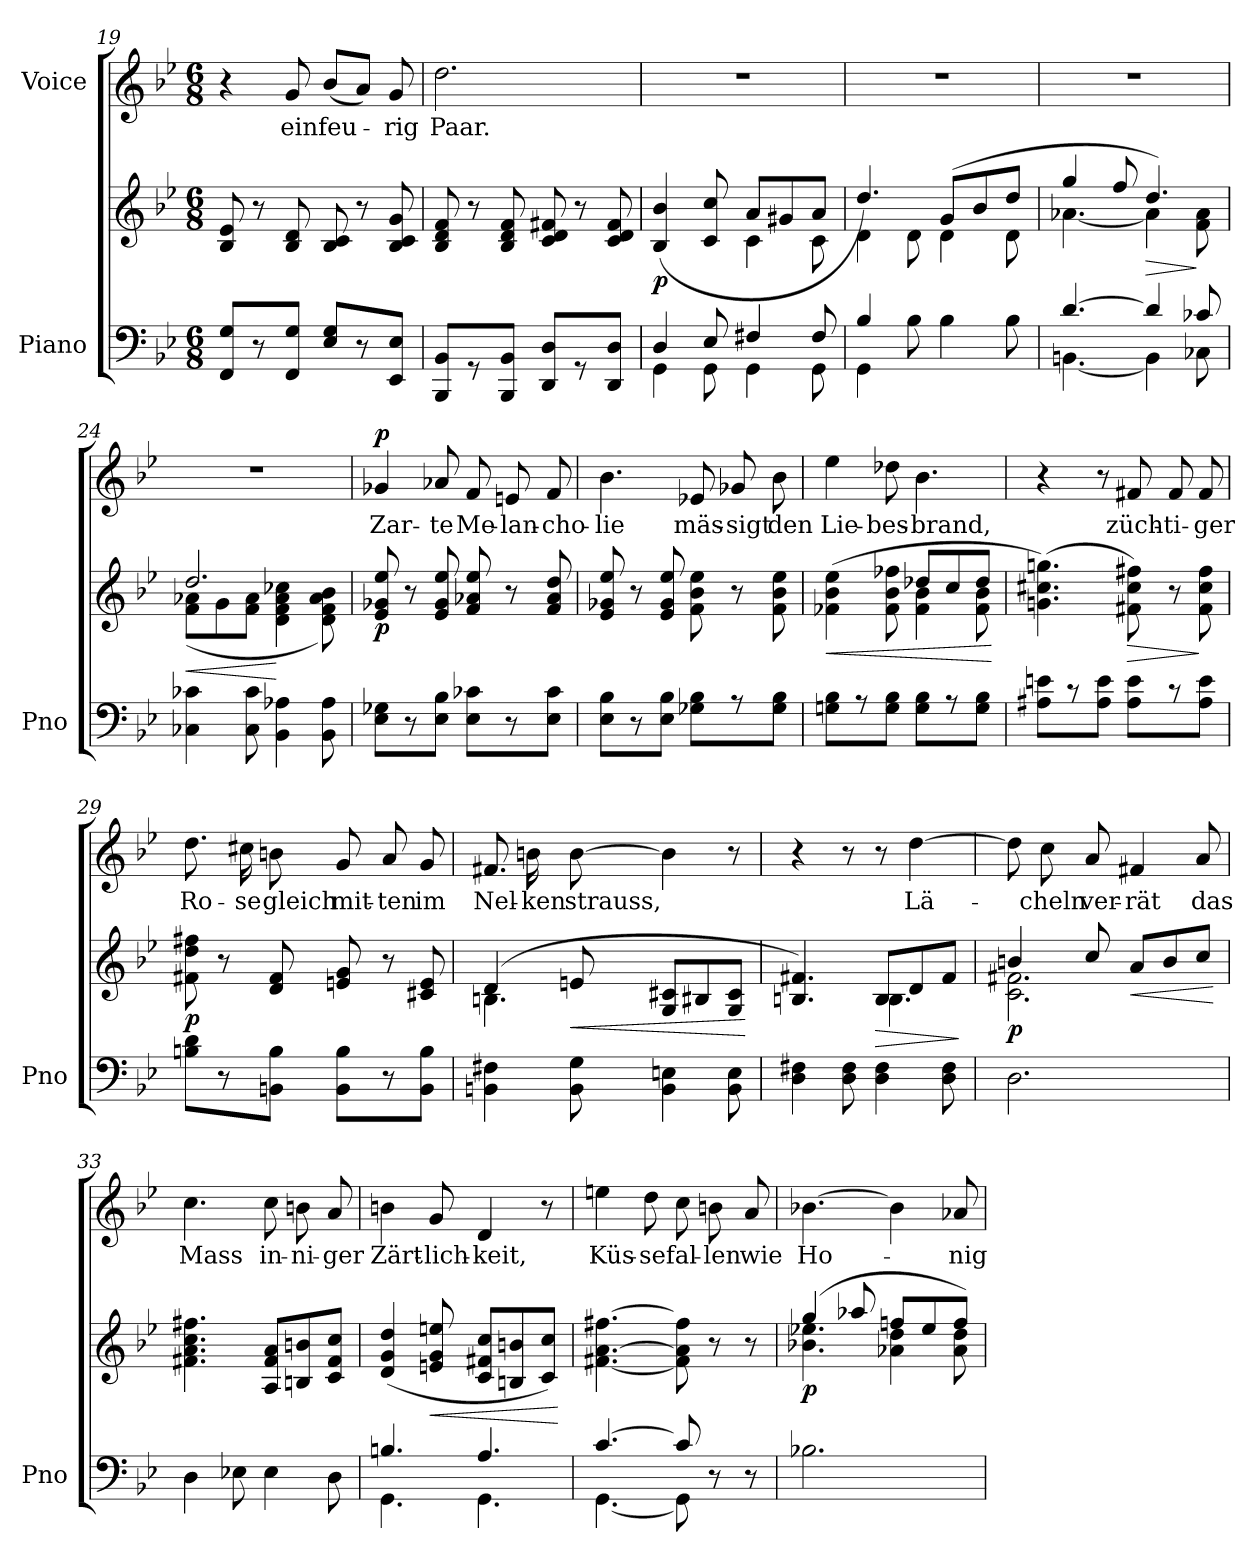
**kern	**kern	**dynam	**kern	**text	**dynam
*part2	*part2	*part2	*part1	*part1	*part1
*staff3	*staff2	*staff2/3	*staff1	*staff1	*staff1
*I"Piano	*	*	*I"Voice	*	*
*I'Pno	*	*	*	*	*
*clefF4	*clefG2	*	*clefG2	*	*
*k[b-e-]	*k[b-e-]	*	*k[b-e-]	*	*
*M6/8	*M6/8	*	*M6/8	*	*
=19	=19	=19	=19	=19	=19
8FF/ 8G/L	8B-/ 8e-/	.	4r	.	.
8r	8r	.	.	.	.
!	!	!	!	!LO:LY:b	!
8FF/ 8G/J	8B-/ 8d/	.	8g/	ein	.
!	!	!	!	!LO:LY:b	!
8E-/ 8G/L	8B-/ 8c/	.	(<8b-/L	feu-	.
8r	8r	.	8a/J)	.	.
!	!	!	!	!LO:LY:b	!
8EE-/ 8E-/J	8B-/ 8c/ 8g/	.	8g/	-rig	.
=20	=20	=20	=20	=20	=20
!	!	!	!	!LO:LY:b	!
8BBB-/ 8BB-/L	8B-/ 8d/ 8f/	.	2.dd\	Paar.	.
8r	8r	.	.	.	.
8BBB-/ 8BB-/J	8B-/ 8d/ 8f/	.	.	.	.
8DD/ 8D/L	8c/ 8d/ 8f#X/	.	.	.	.
8r	8r	.	.	.	.
8DD/ 8D/J	8c/ 8d/ 8f#/	.	.	.	.
=21	=21	=21	=21	=21	=21
*^	*^	*	*	*	*
!	!	!	!	!LO:DY:b	!	!	!
4D/	4GG\	(>4B-/ 4b-/	4.ryy	p	2.r	.	.
8E-/	8GG\	8c/ 8cc/	.	.	.	.	.
4F#X/	4GG\	8a/L	4c\	.	.	.	.
.	.	8g#X/	.	.	.	.	.
8F#/	8GG\	8a/J	8c\	.	.	.	.
=22	=22	=22	=22	=22	=22	=22	=22
4B-/	4GG\	4.dd/)	4d\	.	2.r	.	.
8B-\	2ryy	.	8d\	.	.	.	.
4B-\	.	(>8g/L	4d\	.	.	.	.
.	.	8b-/	.	.	.	.	.
8B-\	.	8dd/J	8d\	.	.	.	.
!!LO:PB:g=z
=23	=23	=23	=23	=23	=23	=23	=23
[4.d/	[4.BBn\	4gg/	[4.a-X\	.	2.r	.	.
.	.	8ff/	.	.	.	.	.
!	!	!	!	!LO:HP:b	!	!	!
4d/]	4BB\]	4.dd/)	4a-\]	>	.	.	.
8c-X/	8C-X\	.	8f\ 8a-\	]	.	.	.
=24	=24	=24	=24	=24	=24	=24	=24
!	!	!	!	!LO:HP:b	!	!	!
*v	*v	*	*	*	*	*	*
4C-X\ 4c-X\	2.dd/	(<8f\ 8a-X\L	<	2.r	.	.
.	.	8g\	.	.	.	.
8C-\ 8c-\	.	8f\ 8a-\J	.	.	.	.
4BB-\ 4A-X\	.	4d\ 4f\ 4a-\ 4cc-X\	[	.	.	.
8BB-\ 8A-\	.	8d\ 8f\ 8a-\ 8b-\)	.	.	.	.
=25	=25	=25	=25	=25	=25	=25
!	!	!	!LO:DY:b	!	!LO:LY:b	!LO:DY:a
*	*v	*v	*	*	*	*
8E-\ 8G-X\L	8e-/ 8g-X/ 8ee-/	p	4g-X/	Zar-	p
8r	8r	.	.	.	.
!	!	!	!	!LO:LY:b	!
8E-\ 8B-\J	8e-/ 8g-/ 8ee-/	.	8a-X/	-te	.
!	!	!	!	!LO:LY:b	!
8E-\ 8c-X\L	8f/ 8a-X/ 8ee-/	.	8f/	Me-	.
!	!	!	!	!LO:LY:b	!
8r	8r	.	8en/	-lan-	.
!	!	!	!	!LO:LY:b	!
8E-\ 8c-\J	8f/ 8a-/ 8dd/	.	8f/	-cho-	.
=26	=26	=26	=26	=26	=26
!	!	!	!	!LO:LY:b	!
8E-\ 8B-\L	8e-/ 8g-X/ 8ee-/	.	4.b-\	-lie	.
8r	8r	.	.	.	.
8E-\ 8B-\J	8e-/ 8g-/ 8ee-/	.	.	.	.
!	!	!	!	!LO:LY:b	!
8G-X\ 8B-\L	8f\ 8b-\ 8ee-\	.	8e-X/	mäs-	.
!	!	!	!	!LO:LY:b	!
8r	8r	.	8g-X/	-sigt	.
!	!	!	!	!LO:LY:b	!
8G-\ 8B-\J	8f\ 8b-\ 8ee-\	.	8b-\	den	.
=27	=27	=27	=27	=27	=27
!	!	!LO:HP:b	!	!LO:LY:b	!
*	*^	*	*	*	*
8Gn\ 8B-\L	(>4f-X\ 4b-\ 4ee-\	4.ryy	<	4ee-\	Lie-	.
8r	.	.	.	.	.	.
!	!	!	!	!	!LO:LY:b	!
8G\ 8B-\J	8f-\ 8b-\ 8ff-X\	.	.	8dd-X\	-bes-	.
!	!	!	!	!	!LO:LY:b	!
8G\ 8B-\L	8dd-X/L	4f-\ 4b-\	.	4.b-\	-brand,	.
8r	8cc/	.	.	.	.	.
8G\ 8B-\J	8dd-/J	8f-\ 8b-\	.	.	.	.
*	*v	*v	*	*	*	*
.	.	[	.	.	.
!!LO:LB:g=z
=28	=28	=28	=28	=28	=28
8A#X\ 8en\L	(>4.gn\ 4.cc#X\ 4.ggn\)	.	4r	.	.
8r	.	.	.	.	.
8A#\ 8e\J	.	.	8r	.	.
!	!	!LO:HP:b	!	!LO:LY:b	!
8A#\ 8e\L	8f#X\ 8cc#\ 8ff#X\)	>	8f#X/	züch-	.
!	!	!	!	!LO:LY:b	!
8r	8r	.	8f#/	-ti-	.
!	!	!	!	!LO:LY:b	!
8A#\ 8e\J	8f#\ 8cc#\ 8ff#\	]	8f#/	-ger	.
=29	=29	=29	=29	=29	=29
!	!	!LO:DY:b	!	!LO:LY:b	!
8Bn\ 8d\L	8f#X\ 8dd\ 8ff#X\	p	8.dd\	Ro-	.
8r	8r	.	.	.	.
!	!	!	!	!LO:LY:b	!
.	.	.	16cc#X\	-se	.
!	!	!	!	!LO:LY:b	!
8BBn\ 8B\J	8d/ 8f#/	.	8bn\	gleich	.
!	!	!	!	!LO:LY:b	!
8BB\ 8B\L	8en/ 8g/	.	8g/	mit-	.
!	!	!	!	!LO:LY:b	!
8r	8r	.	8a/	-ten	.
!	!	!	!	!LO:LY:b	!
8BB\ 8B\J	8c#X/ 8e/	.	8g/	im	.
=30	=30	=30	=30	=30	=30
*	*^	*	*	*	*
!	!	!	!	!	!LO:LY:b	!
4BBn\ 4F#X\	(>4d/	4.Bn\	.	8.f#X/	Nel-	.
!	!	!	!	!	!LO:LY:b	!
.	.	.	.	16bn\	-ken	.
!	!	!	!LO:HP:b	!	!LO:LY:b	!
8BB\ 8G\	8en/	.	<	[8b\	-strauss,	.
4BB\ 4En\	8G/ 8c#X/L	4.ryy	.	4b\]	.	.
.	8B#X/	.	.	.	.	.
8BB\ 8E\	8G/ 8c#/J	.	.	8r	.	.
*	*v	*v	*	*	*	*
.	.	[	.	.	.
=31	=31	=31	=31	=31	=31
*	*^	*	*	*	*
4D\ 4F#X\	4.Bn/ 4.f#X/)	4.ryy	.	4r	.	.
8D\ 8F#\	.	.	.	8r	.	.
!	!LO:N:head=solid	!	!LO:HP:b	!	!	!
4D\ 4F#\	8B/L	4.B\	>	8r	.	.
!	!	!	!	!	!LO:LY:b	!
.	8d/	.	.	[4dd\	Lä-	.
8D\ 8F#\	8f#/J	.	.	.	.	.
*	*v	*v	*	*	*	*
.	.	]	.	.	.
!!LO:LB:g=z
=32	=32	=32	=32	=32	=32
*	*^	*	*	*	*
!	!	!	!LO:DY:b	!	!	!
2.D\	4bn/	2.c\ 2.f#X\	p	8dd\]	.	.
!	!	!	!	!	!LO:LY:b	!
.	.	.	.	8cc\	-cheln	.
!	!	!	!	!	!LO:LY:b	!
.	8cc/	.	.	8a/	ver-	.
!	!	!	!LO:HP:b	!	!LO:LY:b	!
.	8a/L	.	<	4f#X/	-rät	.
.	8b/	.	.	.	.	.
!	!	!	!	!	!LO:LY:b	!
.	8cc/J	.	.	8a/	das	.
*	*v	*v	*	*	*	*
.	.	[	.	.	.
=33	=33	=33	=33	=33	=33
!	!	!	!	!LO:LY:b	!
4D\	4.f#X\ 4.a\ 4.cc\ 4.ff#X\	.	4.cc\	Mass	.
8E-X\	.	.	.	.	.
!	!	!	!	!LO:LY:b	!
4E-\	8A/ 8f#/ 8a/L	.	8cc\	in-	.
!	!	!	!	!LO:LY:b	!
.	8Bn/ 8bn/	.	8bn\	-ni-	.
!	!	!	!	!LO:LY:b	!
8D\	8c/ 8f#/ 8cc/J	.	8a/	-ger	.
=34	=34	=34	=34	=34	=34
*^	*	*	*	*	*
!	!	!	!	!	!LO:LY:b	!
4.Bn/	4.GG\	(>4d/ 4g/ 4dd/	.	4bn\	Zärt-	.
!	!	!	!LO:HP:b	!	!LO:LY:b	!
.	.	8en/ 8g/ 8een/	<	8g/	-lich-	.
!	!	!	!	!	!LO:LY:b	!
4.A/	4.GG\	8c/ 8f#X/ 8cc/L	.	4d/	-keit,	.
.	.	8Bn/ 8bn/	.	.	.	.
.	.	8c/ 8cc/J)	.	8r	.	.
*v	*v	*	*	*	*	*
.	.	[	.	.	.
=35	=35	=35	=35	=35	=35
*^	*	*	*	*	*
!	!	!	!	!	!LO:LY:b	!
[4.c/	[4.GG\	[4.f#X\ [4.a\ [4.ff#X\	.	4een\	Küs-	.
!	!	!	!	!	!LO:LY:b	!
.	.	.	.	8dd\	-se	.
!	!	!	!	!	!LO:LY:b	!
8c/]	8GG\]	8f#\] 8a\] 8ff#\]	.	8cc\	fal-	.
!	!	!	!	!	!LO:LY:b	!
8r	4ryy	8r	.	8bn\	-len	.
!	!	!	!	!	!LO:LY:b	!
8r	.	8r	.	8a/	wie	.
*v	*v	*	*	*	*	*
!!LO:LB:g=z
=36	=36	=36	=36	=36	=36
*	*^	*	*	*	*
!	!	!	!LO:DY:b	!	!LO:LY:b	!
2.B-X\	(>4gg/	4.b-X\ 4.ee-X\	p	[4.b-X\	Ho-	.
.	8aa-X/	.	.	.	.	.
.	8ffn/L	4a-X\ 4dd\	.	4b-\]	.	.
.	8ee-/	.	.	.	.	.
!	!	!	!	!	!LO:LY:b	!
.	8ff/J)	8a-\ 8dd\	.	8a-X/	-nig-	.
*	*v	*v	*	*	*	*
=	=	=	=	=	=
*-	*-	*-	*-	*-	*-
